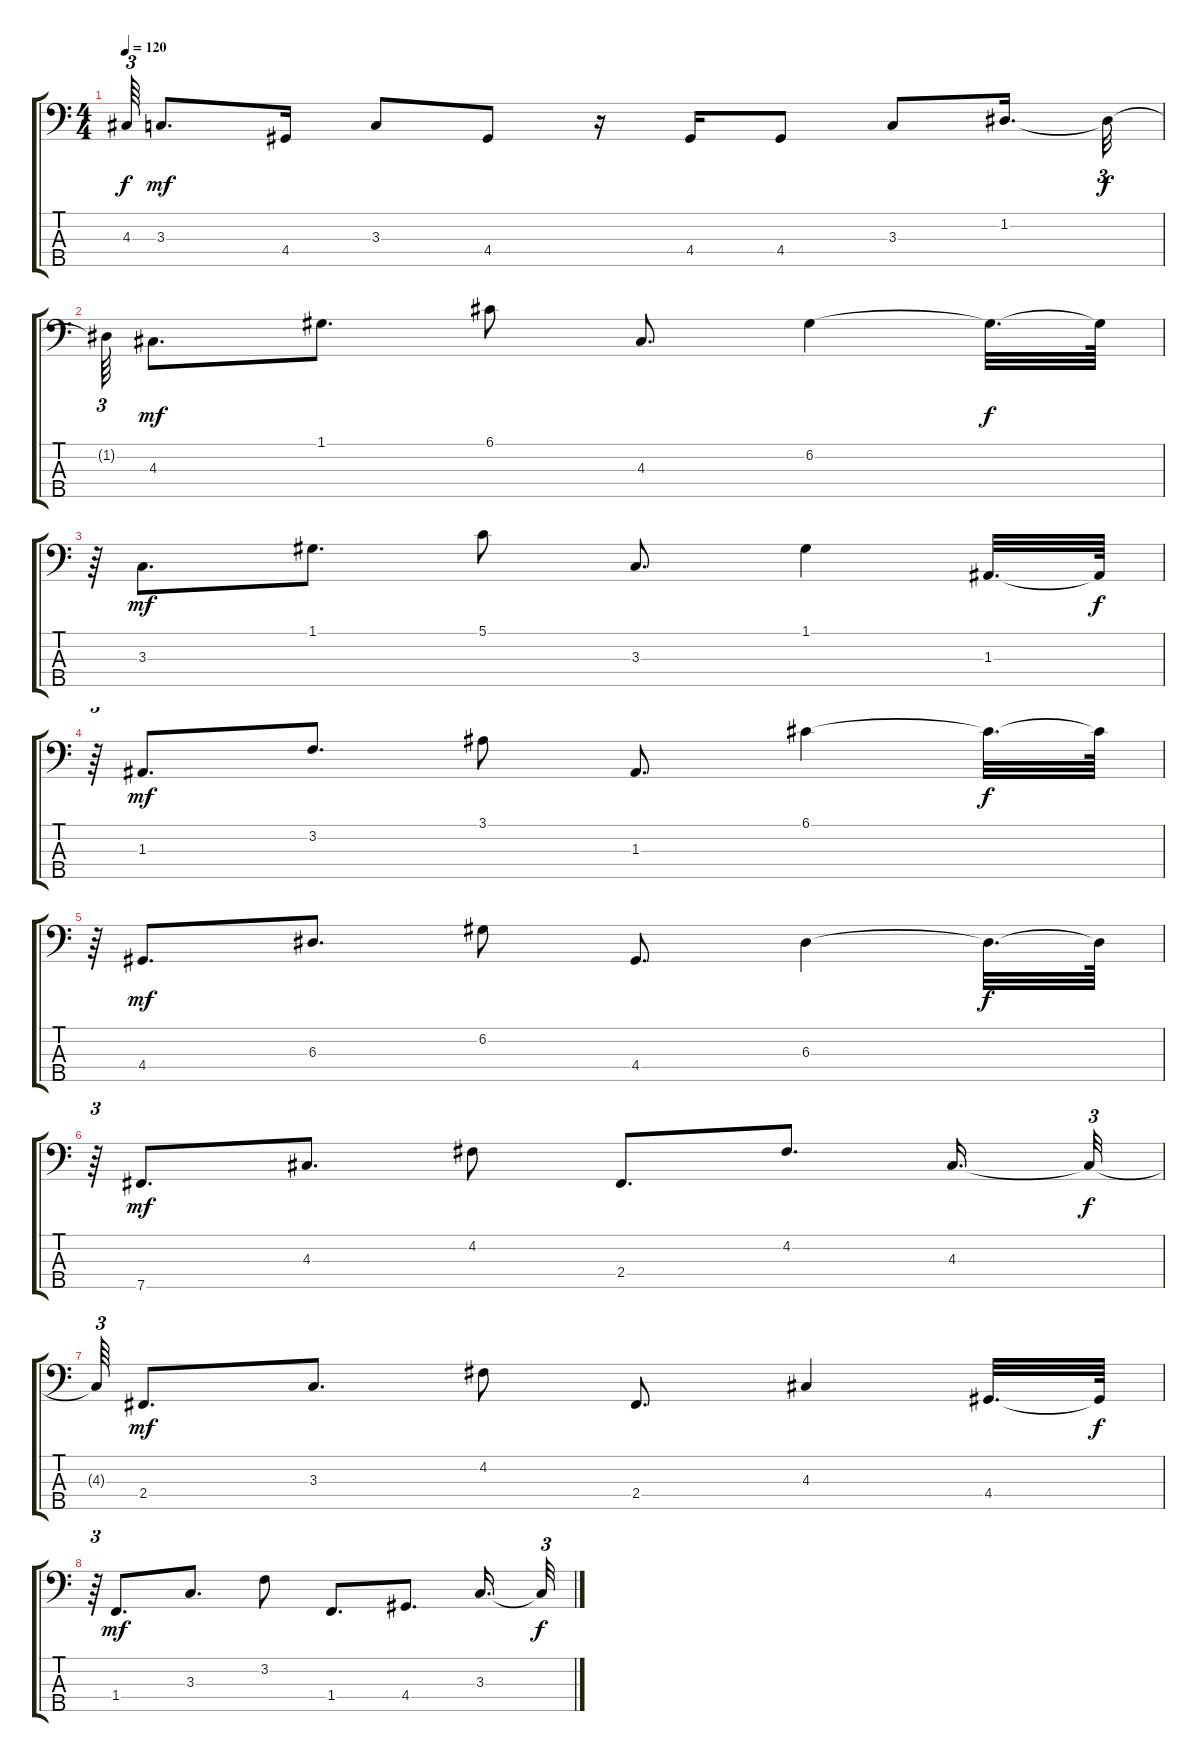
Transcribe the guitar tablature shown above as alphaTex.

\track "" {instrument electricbassfinger}
\staff {score tabs}
\tuning (G2 D2 A1 E1 B0) {hide}
\ts (4 4)
\tempo 120
\clef f4
\ks c
4.3{t}.64{tu (3 2) dy f} 3.3.8{d dy mf} 4.4.16 3.3.8 4.4.8 r.16 4.4.16 4.4.8 3.3.8 1.2.16{d} 1.2{t}.32{tu (3 2) dy f} |
1.2{t}.64{tu (3 2)} 4.3.8{d dy mf} 1.1.8{d} 6.1.8 4.3.8{d} 6.2.4 6.2{t}.32{d dy f} 6.2{t}.64 |
r.64{tu (3 2)} 3.3.8{d dy mf} 1.1.8{d} 5.1.8 3.3.8{d} 1.1.4 1.3.32{d} 1.3{t}.64{dy f} |
r.64{tu (3 2)} 1.3.8{d dy mf} 3.2.8{d} 3.1.8 1.3.8{d} 6.1.4 6.1{t}.32{d dy f} 6.1{t}.64 |
r.64{tu (3 2)} 4.4.8{d dy mf} 6.3.8{d} 6.2.8 4.4.8{d} 6.3.4 6.3{t}.32{d dy f} 6.3{t}.64 |
r.64{tu (3 2)} 7.5.8{d dy mf} 4.3.8{d} 4.2.8 2.4.8{d} 4.2.8{d} 4.3.16{d} 4.3{t}.32{tu (3 2) dy f} |
4.3{t}.64{tu (3 2)} 2.4.8{d dy mf} 3.3.8{d} 4.2.8 2.4.8{d} 4.3.4 4.4.32{d} 4.4{t}.64{dy f} |
r.64{tu (3 2)} 1.4.8{d dy mf} 3.3.8{d} 3.2.8 1.4.8{d} 4.4.8{d} 3.3.16{d} 3.3{t}.32{tu (3 2) dy f}
